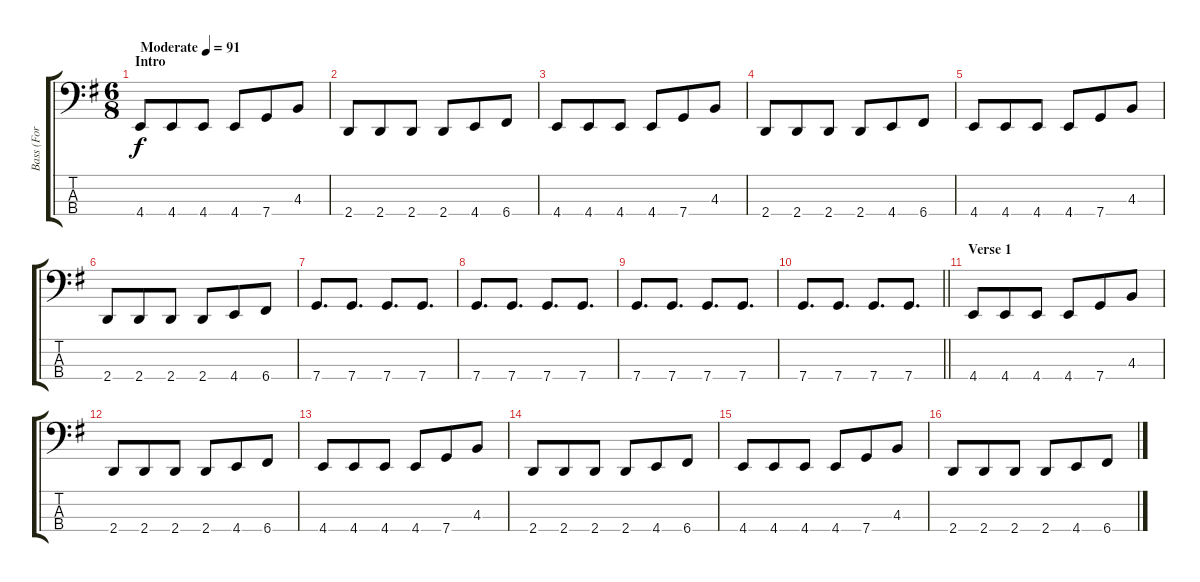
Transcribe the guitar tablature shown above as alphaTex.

\track ("Bass (For Volume)" "Bass (For ") {instrument electricbassfinger}
\staff {score tabs}
\tuning (F2 C2 G1 C1) {hide}
\ts (6 8)
\section ("" "Intro")
\tempo (91 "Moderate")
\clef f4
\ks eminor
4.4.8{dy f instrument electricbassfinger} 4.4.8 4.4.8 4.4.8 7.4.8 4.3.8 |
2.4.8 2.4.8 2.4.8 2.4.8 4.4.8 6.4.8 |
4.4.8 4.4.8 4.4.8 4.4.8 7.4.8 4.3.8 |
2.4.8 2.4.8 2.4.8 2.4.8 4.4.8 6.4.8 |
4.4.8 4.4.8 4.4.8 4.4.8 7.4.8 4.3.8 |
2.4.8 2.4.8 2.4.8 2.4.8 4.4.8 6.4.8 |
7.4.8{d} 7.4.8{d} 7.4.8{d} 7.4.8{d} |
7.4.8{d} 7.4.8{d} 7.4.8{d} 7.4.8{d} |
7.4.8{d} 7.4.8{d} 7.4.8{d} 7.4.8{d} |
\barLineRight lightlight
7.4.8{d} 7.4.8{d} 7.4.8{d} 7.4.8{d} |
\section ("" "Verse 1")
4.4.8 4.4.8 4.4.8 4.4.8 7.4.8 4.3.8 |
2.4.8 2.4.8 2.4.8 2.4.8 4.4.8 6.4.8 |
4.4.8 4.4.8 4.4.8 4.4.8 7.4.8 4.3.8 |
2.4.8 2.4.8 2.4.8 2.4.8 4.4.8 6.4.8 |
4.4.8 4.4.8 4.4.8 4.4.8 7.4.8 4.3.8 |
2.4.8 2.4.8 2.4.8 2.4.8 4.4.8 6.4.8
